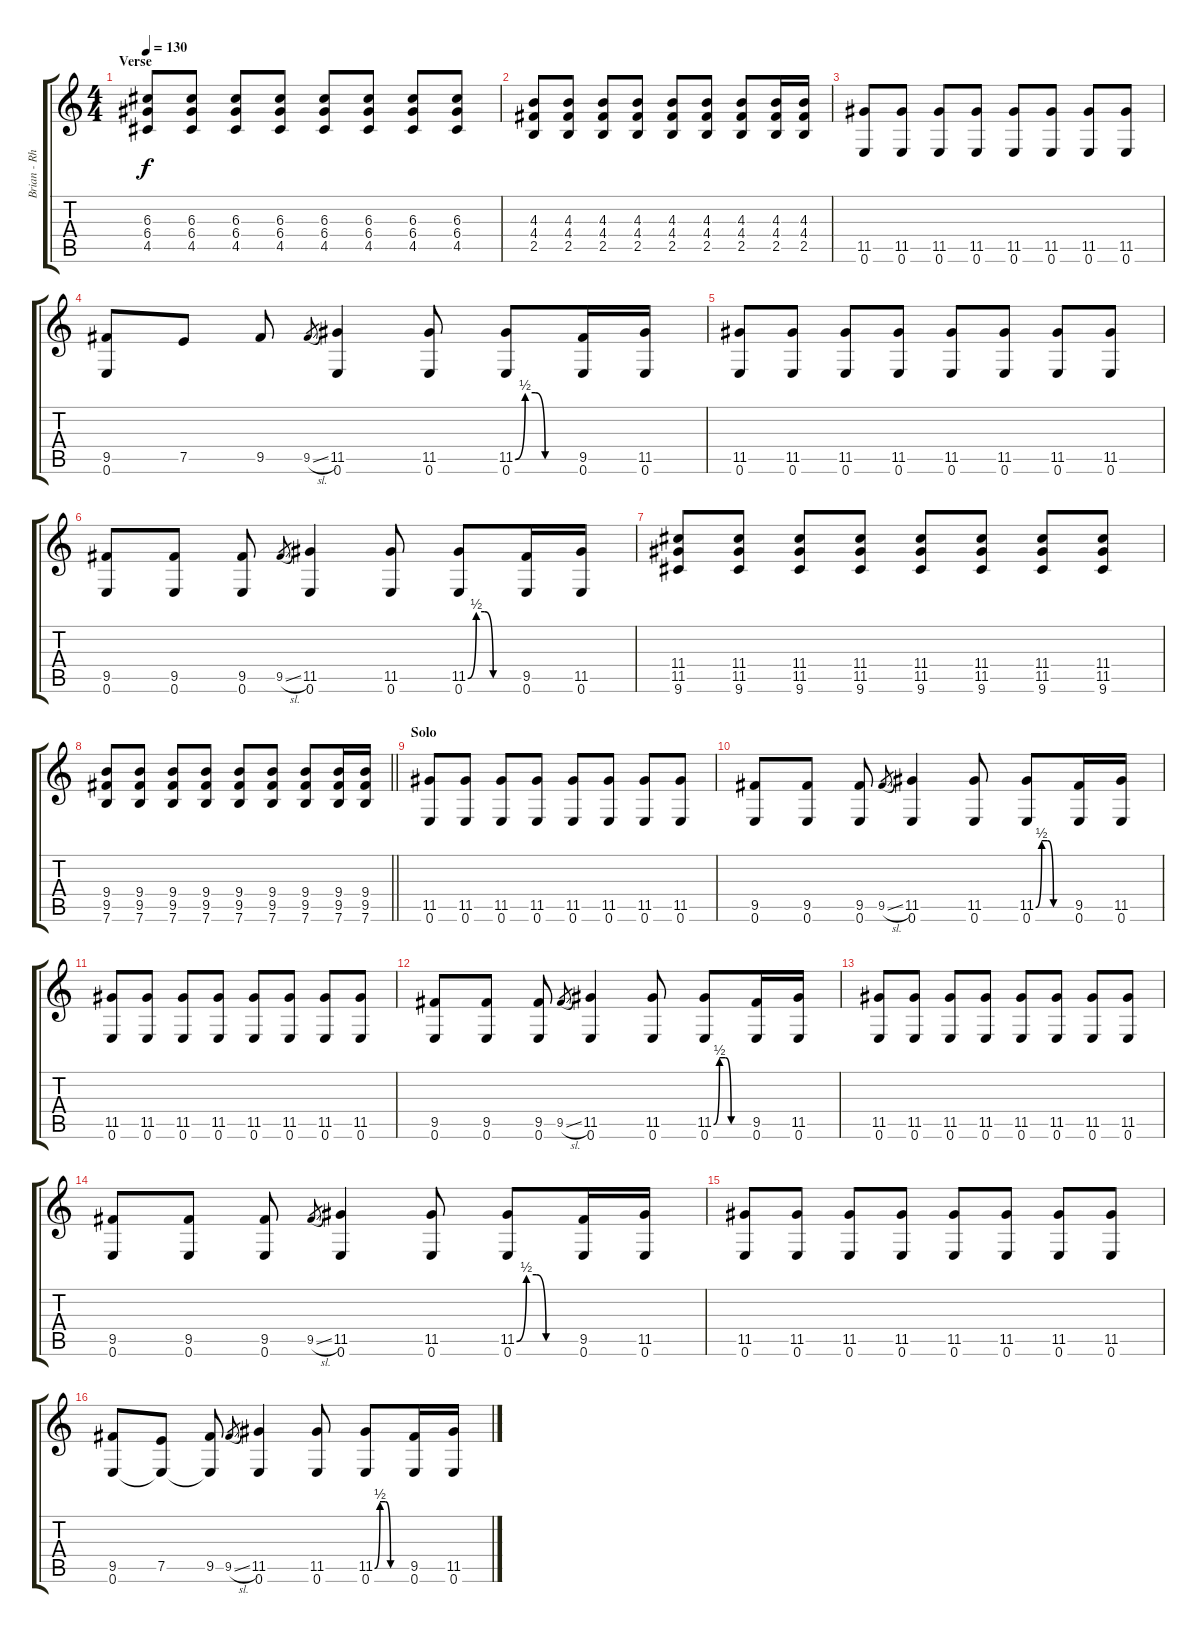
\track ("Brian - Rhythm Guitar" "Brian - Rh") {instrument electricguitarjazz}
\staff {score tabs}
\tuning (E4 B3 G3 D3 A2 E2) {hide}
\ts (4 4)
\section ("" "Verse")
\tempo 130
\clef g2
\ks c
(6.3 6.4 4.5).8{dy f instrument electricguitarjazz} (6.3 6.4 4.5).8 (6.3 6.4 4.5).8 (6.3 6.4 4.5).8 (6.3 6.4 4.5).8 (6.3 6.4 4.5).8 (6.3 6.4 4.5).8 (6.3 6.4 4.5).8 |
(4.3 4.4 2.5).8 (4.3 4.4 2.5).8 (4.3 4.4 2.5).8 (4.3 4.4 2.5).8 (4.3 4.4 2.5).8 (4.3 4.4 2.5).8 (4.3 4.4 2.5).8 (4.3 4.4 2.5).16 (4.3 4.4 2.5).16 |
(11.5 0.6).8 (11.5 0.6).8 (11.5 0.6).8 (11.5 0.6).8 (11.5 0.6).8 (11.5 0.6).8 (11.5 0.6).8 (11.5 0.6).8 |
(9.5 0.6).8 7.5.8 9.5.8 9.5{sl}.8{gr} (11.5 0.6).4 (11.5 0.6).8 (11.5{be (custom 0 0 10 2 20 2 30 0 60 0)} 0.6).8 (9.5 0.6).16 (11.5 0.6).16 |
(11.5 0.6).8 (11.5 0.6).8 (11.5 0.6).8 (11.5 0.6).8 (11.5 0.6).8 (11.5 0.6).8 (11.5 0.6).8 (11.5 0.6).8 |
(9.5 0.6).8 (9.5 0.6).8 (9.5 0.6).8 9.5{sl}.8{gr} (11.5 0.6).4 (11.5 0.6).8 (11.5{be (custom 0 0 10 2 20 2 30 0 60 0)} 0.6).8 (9.5 0.6).16 (11.5 0.6).16 |
(11.4 11.5 9.6).8{instrument electricguitarjazz} (11.4 11.5 9.6).8 (11.4 11.5 9.6).8 (11.4 11.5 9.6).8 (11.4 11.5 9.6).8 (11.4 11.5 9.6).8 (11.4 11.5 9.6).8 (11.4 11.5 9.6).8 |
\barLineRight lightlight
(9.4 9.5 7.6).8 (9.4 9.5 7.6).8 (9.4 9.5 7.6).8 (9.4 9.5 7.6).8 (9.4 9.5 7.6).8 (9.4 9.5 7.6).8 (9.4 9.5 7.6).8 (9.4 9.5 7.6).16 (9.4 9.5 7.6).16 |
\section ("" "Solo")
(11.5 0.6).8{instrument electricguitarjazz} (11.5 0.6).8 (11.5 0.6).8 (11.5 0.6).8 (11.5 0.6).8 (11.5 0.6).8 (11.5 0.6).8 (11.5 0.6).8 |
(9.5 0.6).8 (9.5 0.6).8 (9.5 0.6).8 9.5{sl}.8{gr} (11.5 0.6).4 (11.5 0.6).8 (11.5{be (custom 0 0 10 2 20 2 30 0 60 0)} 0.6).8 (9.5 0.6).16 (11.5 0.6).16 |
(11.5 0.6).8 (11.5 0.6).8 (11.5 0.6).8 (11.5 0.6).8 (11.5 0.6).8 (11.5 0.6).8 (11.5 0.6).8 (11.5 0.6).8 |
(9.5 0.6).8 (9.5 0.6).8 (9.5 0.6).8 9.5{sl}.8{gr} (11.5 0.6).4 (11.5 0.6).8 (11.5{be (custom 0 0 10 2 20 2 30 0 60 0)} 0.6).8 (9.5 0.6).16 (11.5 0.6).16 |
(11.5 0.6).8 (11.5 0.6).8 (11.5 0.6).8 (11.5 0.6).8 (11.5 0.6).8 (11.5 0.6).8 (11.5 0.6).8 (11.5 0.6).8 |
(9.5 0.6).8 (9.5 0.6).8 (9.5 0.6).8 9.5{sl}.8{gr} (11.5 0.6).4 (11.5 0.6).8 (11.5{be (custom 0 0 10 2 20 2 30 0 60 0)} 0.6).8 (9.5 0.6).16 (11.5 0.6).16 |
(11.5 0.6).8 (11.5 0.6).8 (11.5 0.6).8 (11.5 0.6).8 (11.5 0.6).8 (11.5 0.6).8 (11.5 0.6).8 (11.5 0.6).8 |
(9.5 0.6).8 (7.5 0.6{t}).8 (9.5 0.6{t}).8 9.5{sl}.8{gr} (11.5 0.6).4 (11.5 0.6).8 (11.5{be (custom 0 0 10 2 20 2 30 0 60 0)} 0.6).8 (9.5 0.6).16 (11.5 0.6).16
